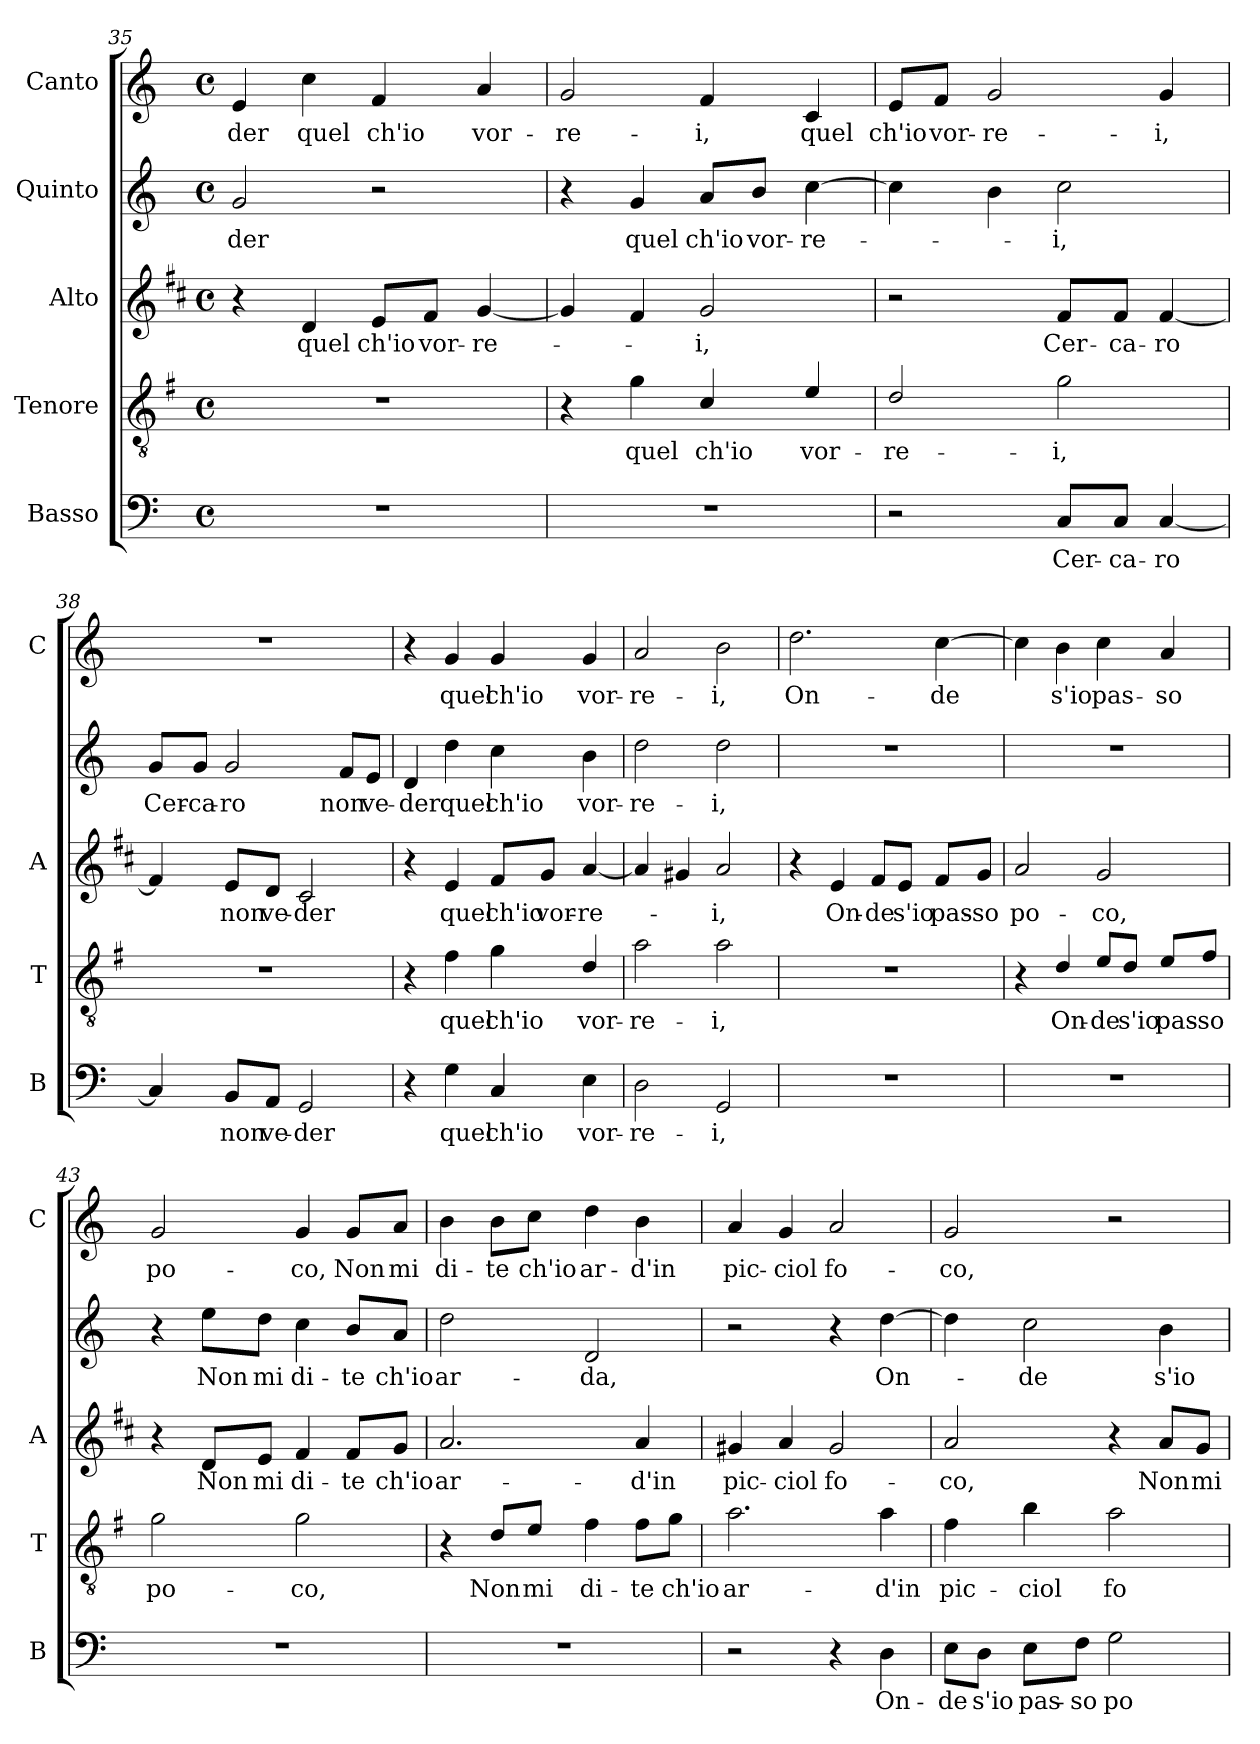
**kern	**text	**kern	**text	**kern	**text	**kern	**text	**kern	**text
*part5	*part5	*part4	*part4	*part3	*part3	*part2	*part2	*part1	*part1
*staff5	*staff5	*staff4	*staff4	*staff3	*staff3	*staff2	*staff2	*staff1	*staff1
*I"Basso	*	*I"Tenore	*	*I"Alto	*	*I"Quinto	*	*I"Canto	*
*I'B	*	*I'T	*	*I'A	*	*	*	*I'C	*
*clefF4	*	*clefGv2	*	*clefG2	*	*clefG2	*	*clefG2	*
*	*	*ITrd4c7	*	*ITrd1c2	*	*	*	*	*
*k[]	*	*k[]	*	*k[]	*	*k[]	*	*k[]	*
*C:	*	*C:	*	*C:	*	*C:	*	*C:	*
*M4/4	*	*M4/4	*	*M4/4	*	*M4/4	*	*M4/4	*
*met(c)	*	*met(c)	*	*met(c)	*	*met(c)	*	*met(c)	*
=35	=35	=35	=35	=35	=35	=35	=35	=35	=35
!	!	!	!	!	!	!	!LO:LY:b	!	!LO:LY:b
1r	.	1r	.	4r	.	2g/	-der	4e/	-der
!	!	!	!	!	!LO:LY:b	!	!	!	!LO:LY:b
.	.	.	.	4c/	quel	.	.	4cc\	quel
!	!	!	!	!	!LO:LY:b	!	!	!	!LO:LY:b
.	.	.	.	8d/L	ch'io	2r	.	4f/	ch'io
!	!	!	!	!	!LO:LY:b	!	!	!	!
.	.	.	.	8e/J	vor-	.	.	.	.
!	!	!	!	!	!LO:LY:b	!	!	!	!LO:LY:b
.	.	.	.	[4f/	-re-	.	.	4a/	vor-
=36	=36	=36	=36	=36	=36	=36	=36	=36	=36
!	!	!	!	!	!	!	!	!	!LO:LY:b
1r	.	4r	.	4f/]	.	4r	.	2g/	-re-
!	!	!	!LO:LY:b	!	!	!	!LO:LY:b	!	!
.	.	4c\	quel	4e/	.	4g/	quel	.	.
!	!	!	!LO:LY:b	!	!LO:LY:b	!	!LO:LY:b	!	!LO:LY:b
.	.	4F/	ch'io	2f/	-i,	8a/L	ch'io	4f/	-i,
!	!	!	!	!	!	!	!LO:LY:b	!	!
.	.	.	.	.	.	8b/J	vor-	.	.
!	!	!	!LO:LY:b	!	!	!	!LO:LY:b	!	!LO:LY:b
.	.	4A/	vor-	.	.	[4cc\	-re-	4c/	quel
=37	=37	=37	=37	=37	=37	=37	=37	=37	=37
!	!	!	!LO:LY:b	!	!	!	!	!	!LO:LY:b
2r	.	2G/	-re-	2r	.	4cc\]	.	8e/L	ch'io
!	!	!	!	!	!	!	!	!	!LO:LY:b
.	.	.	.	.	.	.	.	8f/J	vor-
!	!	!	!	!	!	!	!	!	!LO:LY:b
.	.	.	.	.	.	4b\	.	2g/	-re-
!	!LO:LY:b	!	!LO:LY:b	!	!LO:LY:b	!	!LO:LY:b	!	!
8C/L	Cer-	2c\	-i,	8e/L	Cer-	2cc\	-i,	.	.
!	!LO:LY:b	!	!	!	!LO:LY:b	!	!	!	!
8C/J	-ca-	.	.	8e/J	-ca-	.	.	.	.
!	!LO:LY:b	!	!	!	!LO:LY:b	!	!	!	!LO:LY:b
[4C/	-ro	.	.	[4e/	-ro	.	.	4g/	-i,
=38	=38	=38	=38	=38	=38	=38	=38	=38	=38
!	!	!	!	!	!	!	!LO:LY:b	!	!
4C/]	.	1r	.	4e/]	.	8g/L	Cer-	1r	.
!	!	!	!	!	!	!	!LO:LY:b	!	!
.	.	.	.	.	.	8g/J	-ca-	.	.
!	!LO:LY:b	!	!	!	!LO:LY:b	!	!LO:LY:b	!	!
8BB/L	non	.	.	8d/L	non	2g/	-ro	.	.
!	!LO:LY:b	!	!	!	!LO:LY:b	!	!	!	!
8AA/J	ve-	.	.	8c/J	ve-	.	.	.	.
!	!LO:LY:b	!	!	!	!LO:LY:b	!	!	!	!
2GG/	-der	.	.	2B/	-der	.	.	.	.
!	!	!	!	!	!	!	!LO:LY:b	!	!
.	.	.	.	.	.	8f/L	non	.	.
!	!	!	!	!	!	!	!LO:LY:b	!	!
.	.	.	.	.	.	8e/J	ve-	.	.
!!LO:LB:g=z
=39	=39	=39	=39	=39	=39	=39	=39	=39	=39
!	!	!	!	!	!	!	!LO:LY:b	!	!
4r	.	4r	.	4r	.	4d/	-der	4r	.
!	!LO:LY:b	!	!LO:LY:b	!	!LO:LY:b	!	!LO:LY:b	!	!LO:LY:b
4G\	quel	4B\	quel	4d/	quel	4dd\	quel	4g/	quel
!	!LO:LY:b	!	!LO:LY:b	!	!LO:LY:b	!	!LO:LY:b	!	!LO:LY:b
4C/	ch'io	4c\	ch'io	8e/L	ch'io	4cc\	ch'io	4g/	ch'io
!	!	!	!	!	!LO:LY:b	!	!	!	!
.	.	.	.	8f/J	vor-	.	.	.	.
!	!LO:LY:b	!	!LO:LY:b	!	!LO:LY:b	!	!LO:LY:b	!	!LO:LY:b
4E\	vor-	4G/	vor-	[4g/	-re-	4b\	vor-	4g/	vor-
=40	=40	=40	=40	=40	=40	=40	=40	=40	=40
!	!LO:LY:b	!	!LO:LY:b	!	!	!	!LO:LY:b	!	!LO:LY:b
2D\	-re-	2d\	-re-	4g/]	.	2dd\	-re-	2a/	-re-
.	.	.	.	4f#X/	.	.	.	.	.
!	!LO:LY:b	!	!LO:LY:b	!	!LO:LY:b	!	!LO:LY:b	!	!LO:LY:b
2GG/	-i,	2d\	-i,	2g/	-i,	2dd\	-i,	2b\	-i,
=41	=41	=41	=41	=41	=41	=41	=41	=41	=41
!	!	!	!	!	!	!	!	!	!LO:LY:b
1r	.	1r	.	4r	.	1r	.	2.dd\	On-
!	!	!	!	!	!LO:LY:b	!	!	!	!
.	.	.	.	4d/	On-	.	.	.	.
!	!	!	!	!	!LO:LY:b	!	!	!	!
.	.	.	.	8e/L	-de	.	.	.	.
!	!	!	!	!	!LO:LY:b	!	!	!	!
.	.	.	.	8d/J	s'io	.	.	.	.
!	!	!	!	!	!LO:LY:b	!	!	!	!LO:LY:b
.	.	.	.	8e/L	pas-	.	.	[4cc\	-de
!	!	!	!	!	!LO:LY:b	!	!	!	!
.	.	.	.	8f/J	-so	.	.	.	.
=42	=42	=42	=42	=42	=42	=42	=42	=42	=42
!	!	!	!	!	!LO:LY:b	!	!	!	!
1r	.	4r	.	2g/	po-	1r	.	4cc\]	.
!	!	!	!LO:LY:b	!	!	!	!	!	!LO:LY:b
.	.	4G/	On-	.	.	.	.	4b\	s'io
!	!	!	!LO:LY:b	!	!LO:LY:b	!	!	!	!LO:LY:b
.	.	8A/L	-de	2f/	-co,	.	.	4cc\	pas-
!	!	!	!LO:LY:b	!	!	!	!	!	!
.	.	8G/J	s'io	.	.	.	.	.	.
!	!	!	!LO:LY:b	!	!	!	!	!	!LO:LY:b
.	.	8A/L	pas-	.	.	.	.	4a/	-so
!	!	!	!LO:LY:b	!	!	!	!	!	!
.	.	8B/J	-so	.	.	.	.	.	.
=43	=43	=43	=43	=43	=43	=43	=43	=43	=43
!	!	!	!LO:LY:b	!	!	!	!	!	!LO:LY:b
1r	.	2c\	po-	4r	.	4r	.	2g/	po-
!	!	!	!	!	!LO:LY:b	!	!LO:LY:b	!	!
.	.	.	.	8c/L	Non	8ee\L	Non	.	.
!	!	!	!	!	!LO:LY:b	!	!LO:LY:b	!	!
.	.	.	.	8d/J	mi	8dd\J	mi	.	.
!	!	!	!LO:LY:b	!	!LO:LY:b	!	!LO:LY:b	!	!LO:LY:b
.	.	2c\	-co,	4e/	di-	4cc\	di-	4g/	-co,
!	!	!	!	!	!LO:LY:b	!	!LO:LY:b	!	!LO:LY:b
.	.	.	.	8e/L	-te	8b/L	-te	8g/L	Non
!	!	!	!	!	!LO:LY:b	!	!LO:LY:b	!	!LO:LY:b
.	.	.	.	8f/J	ch'io	8a/J	ch'io	8a/J	mi
!!LO:PB:g=z
=44	=44	=44	=44	=44	=44	=44	=44	=44	=44
!	!	!	!	!	!LO:LY:b	!	!LO:LY:b	!	!LO:LY:b
1r	.	4r	.	2.g/	ar-	2dd\	ar-	4b\	di-
!	!	!	!LO:LY:b	!	!	!	!	!	!LO:LY:b
.	.	8G/L	Non	.	.	.	.	8b\L	-te
!	!	!	!LO:LY:b	!	!	!	!	!	!LO:LY:b
.	.	8A/J	mi	.	.	.	.	8cc\J	ch'io
!	!	!	!LO:LY:b	!	!	!	!LO:LY:b	!	!LO:LY:b
.	.	4B\	di-	.	.	2d/	-da,	4dd\	ar-
!	!	!	!LO:LY:b	!	!LO:LY:b	!	!	!	!LO:LY:b
.	.	8B\L	-te	4g/	-d'in	.	.	4b\	-d'in
!	!	!	!LO:LY:b	!	!	!	!	!	!
.	.	8c\J	ch'io	.	.	.	.	.	.
=45	=45	=45	=45	=45	=45	=45	=45	=45	=45
!	!	!	!LO:LY:b	!	!LO:LY:b	!	!	!	!LO:LY:b
2r	.	2.d\	ar-	4f#X/	pic-	2r	.	4a/	pic-
!	!	!	!	!	!LO:LY:b	!	!	!	!LO:LY:b
.	.	.	.	4g/	-ciol	.	.	4g/	-ciol
!	!	!	!	!	!LO:LY:b	!	!	!	!LO:LY:b
4r	.	.	.	2f#/	fo-	4r	.	2a/	fo-
!	!LO:LY:b	!	!LO:LY:b	!	!	!	!LO:LY:b	!	!
4D\	On-	4d\	-d'in	.	.	[4dd\	On-	.	.
=46	=46	=46	=46	=46	=46	=46	=46	=46	=46
!	!LO:LY:b	!	!LO:LY:b	!	!LO:LY:b	!	!	!	!LO:LY:b
8E\L	-de	4B\	pic-	2g/	-co,	4dd\]	.	2g/	-co,
!	!LO:LY:b	!	!	!	!	!	!	!	!
8D\J	s'io	.	.	.	.	.	.	.	.
!	!LO:LY:b	!	!LO:LY:b	!	!	!	!LO:LY:b	!	!
8E\L	pas-	4e\	-ciol	.	.	2cc\	-de	.	.
!	!LO:LY:b	!	!	!	!	!	!	!	!
8F\J	-so	.	.	.	.	.	.	.	.
!	!LO:LY:b	!	!LO:LY:b	!	!	!	!	!	!
2G\	po-	2d\	fo-	4r	.	.	.	2r	.
!	!	!	!	!	!LO:LY:b	!	!LO:LY:b	!	!
.	.	.	.	8g/L	Non	4b\	s'io	.	.
!	!	!	!	!	!LO:LY:b	!	!	!	!
.	.	.	.	8f/J	mi	.	.	.	.
=	=	=	=	=	=	=	=	=	=
*-	*-	*-	*-	*-	*-	*-	*-	*-	*-
